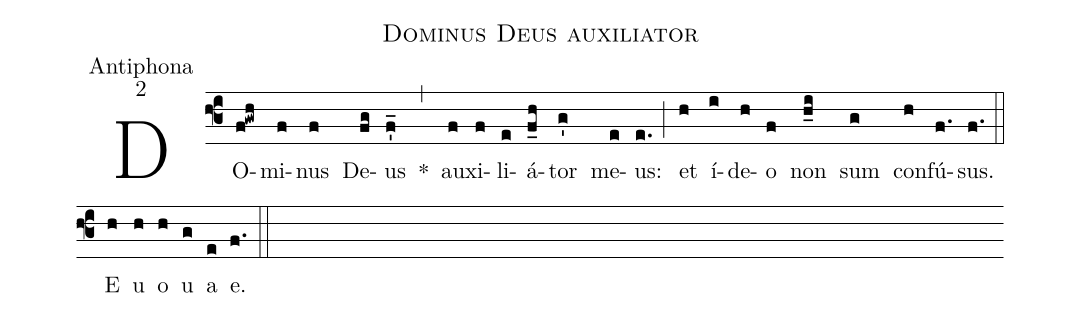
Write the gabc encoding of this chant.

name:Dominus Deus auxiliator;
office-part:Antiphona;
mode:2;
%%
(f3) DO(f!gwh)mi(f)nus(f) De(fg)us(f'_) *(,) au(f)xi(f)li(e)á(f_h)tor(g') me(e)us:(e.) (;) et(h) í(i)de(h)o(f) non(h_i) sum(g) con(h)fú(f.)sus.(f.) (::) <eu>E(h) u(h) o(h) u(g) a(e) e.</eu>(f.) (::)
